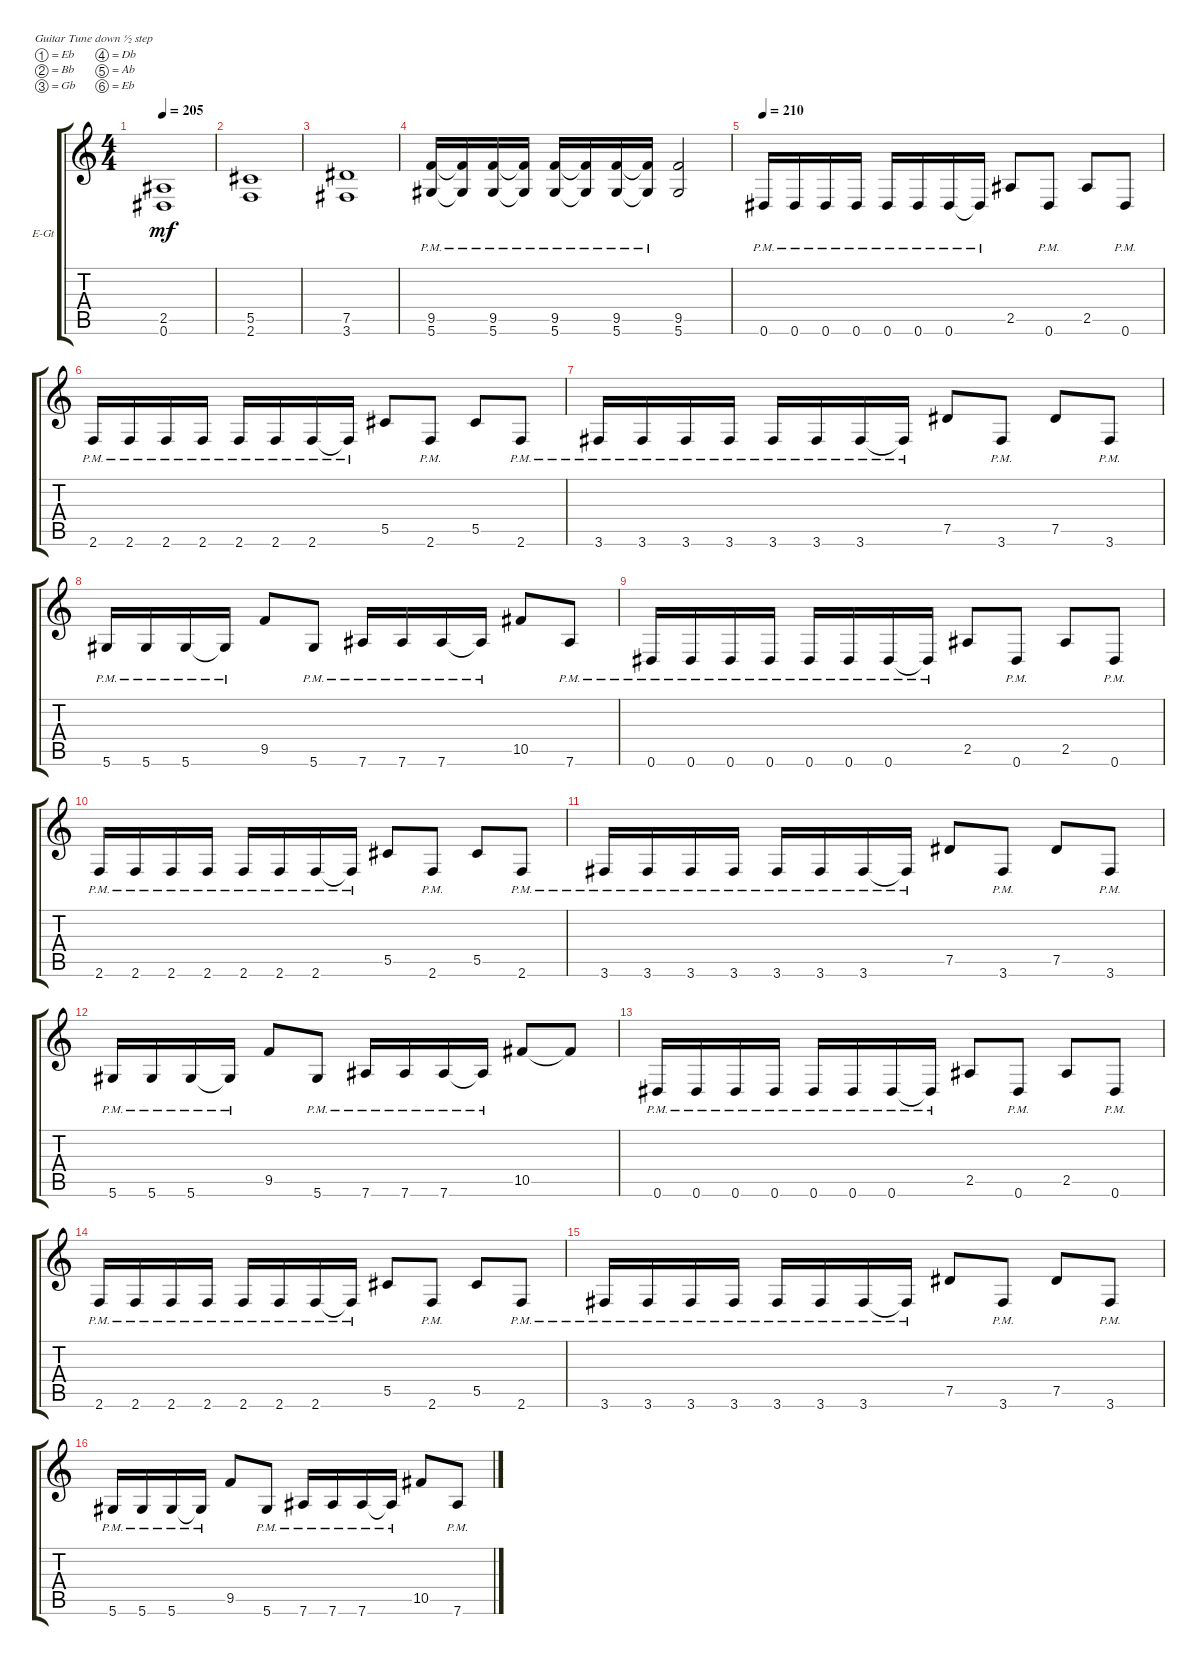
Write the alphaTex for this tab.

\bracketExtendMode groupsimilarinstruments
\firstSystemTrackNameOrientation horizontal
\otherSystemsTrackNameOrientation horizontal
\track ("left" "E-Gt") {instrument distortionguitar}
\staff {score tabs}
\tuning (Eb4 Bb3 Gb3 Db3 Ab2 Eb2)
\ts (4 4)
\tempo 205
\clef g2
\ks c
(0.6 2.5).1{dy mf} |
(2.6 5.5).1 |
(3.6 7.5).1 |
(5.6{pm} 9.5{pm}).16 (5.6{pm t} 9.5{pm t}).16 (5.6{pm} 9.5{pm}).16 (5.6{pm t} 9.5{pm t}).16 (5.6{pm} 9.5{pm}).16 (5.6{pm t} 9.5{pm t}).16 (5.6{pm} 9.5{pm}).16 (5.6{pm t} 9.5{pm t}).16 (5.6 9.5).2 |
\tempo 210
0.6{pm}.16 0.6{pm}.16 0.6{pm}.16 0.6{pm}.16 0.6{pm}.16 0.6{pm}.16 0.6{pm}.16 0.6{pm t}.16 2.5.8 0.6{pm}.8 2.5.8 0.6{pm}.8 |
2.6{pm}.16 2.6{pm}.16 2.6{pm}.16 2.6{pm}.16 2.6{pm}.16 2.6{pm}.16 2.6{pm}.16 2.6{pm t}.16 5.5.8 2.6{pm}.8 5.5.8 2.6{pm}.8 |
3.6{pm}.16 3.6{pm}.16 3.6{pm}.16 3.6{pm}.16 3.6{pm}.16 3.6{pm}.16 3.6{pm}.16 3.6{pm t}.16 7.5.8 3.6{pm}.8 7.5.8 3.6{pm}.8 |
5.6{pm}.16 5.6{pm}.16 5.6{pm}.16 5.6{pm t}.16 9.5.8 5.6{pm}.8 7.6{pm}.16 7.6{pm}.16 7.6{pm}.16 7.6{pm t}.16 10.5.8 7.6{pm}.8 |
0.6{pm}.16 0.6{pm}.16 0.6{pm}.16 0.6{pm}.16 0.6{pm}.16 0.6{pm}.16 0.6{pm}.16 0.6{pm t}.16 2.5.8 0.6{pm}.8 2.5.8 0.6{pm}.8 |
2.6{pm}.16 2.6{pm}.16 2.6{pm}.16 2.6{pm}.16 2.6{pm}.16 2.6{pm}.16 2.6{pm}.16 2.6{pm t}.16 5.5.8 2.6{pm}.8 5.5.8 2.6{pm}.8 |
3.6{pm}.16 3.6{pm}.16 3.6{pm}.16 3.6{pm}.16 3.6{pm}.16 3.6{pm}.16 3.6{pm}.16 3.6{pm t}.16 7.5.8 3.6{pm}.8 7.5.8 3.6{pm}.8 |
5.6{pm}.16 5.6{pm}.16 5.6{pm}.16 5.6{pm t}.16 9.5.8 5.6{pm}.8 7.6{pm}.16 7.6{pm}.16 7.6{pm}.16 7.6{pm t}.16 10.5.8 10.5{t}.8 |
0.6{pm}.16 0.6{pm}.16 0.6{pm}.16 0.6{pm}.16 0.6{pm}.16 0.6{pm}.16 0.6{pm}.16 0.6{pm t}.16 2.5.8 0.6{pm}.8 2.5.8 0.6{pm}.8 |
2.6{pm}.16 2.6{pm}.16 2.6{pm}.16 2.6{pm}.16 2.6{pm}.16 2.6{pm}.16 2.6{pm}.16 2.6{pm t}.16 5.5.8 2.6{pm}.8 5.5.8 2.6{pm}.8 |
3.6{pm}.16 3.6{pm}.16 3.6{pm}.16 3.6{pm}.16 3.6{pm}.16 3.6{pm}.16 3.6{pm}.16 3.6{pm t}.16 7.5.8 3.6{pm}.8 7.5.8 3.6{pm}.8 |
5.6{pm}.16 5.6{pm}.16 5.6{pm}.16 5.6{pm t}.16 9.5.8 5.6{pm}.8 7.6{pm}.16 7.6{pm}.16 7.6{pm}.16 7.6{pm t}.16 10.5.8 7.6{pm}.8
